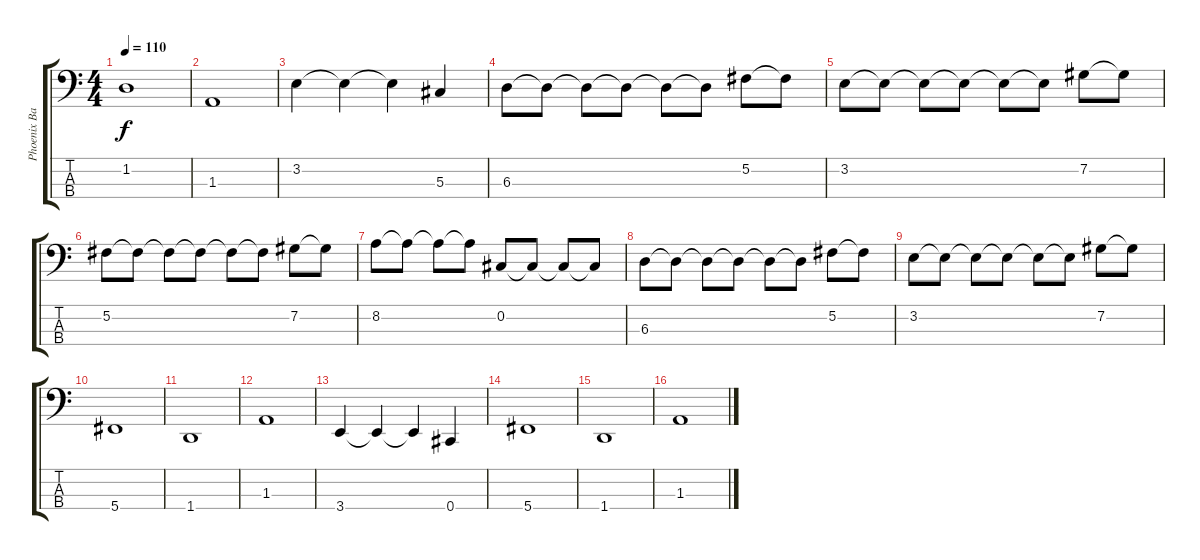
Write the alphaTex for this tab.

\track ("Phoenix Bass1" "Phoenix Ba") {instrument acousticguitarsteel}
\staff {score tabs}
\tuning (Gb2 Db2 Ab1 Db1) {hide}
\ts (4 4)
\tempo 110
\clef f4
\ks c
1.2.1{dy f} |
1.3.1 |
3.2.4 3.2{t}.4 3.2{t}.4 5.3.4 |
6.3.8 6.3{t}.8 6.3{t}.8 6.3{t}.8 6.3{t}.8 6.3{t}.8 5.2.8 5.2{t}.8 |
3.2.8 3.2{t}.8 3.2{t}.8 3.2{t}.8 3.2{t}.8 3.2{t}.8 7.2.8 7.2{t}.8 |
5.2.8 5.2{t}.8 5.2{t}.8 5.2{t}.8 5.2{t}.8 5.2{t}.8 7.2.8 7.2{t}.8 |
8.2.8 8.2{t}.8 8.2{t}.8 8.2{t}.8 0.2.8 0.2{t}.8 0.2{t}.8 0.2{t}.8 |
6.3.8 6.3{t}.8 6.3{t}.8 6.3{t}.8 6.3{t}.8 6.3{t}.8 5.2.8 5.2{t}.8 |
3.2.8 3.2{t}.8 3.2{t}.8 3.2{t}.8 3.2{t}.8 3.2{t}.8 7.2.8 7.2{t}.8 |
5.4.1 |
1.4.1 |
1.3.1 |
3.4.4 3.4{t}.4 3.4{t}.4 0.4.4 |
5.4.1 |
1.4.1 |
1.3.1
